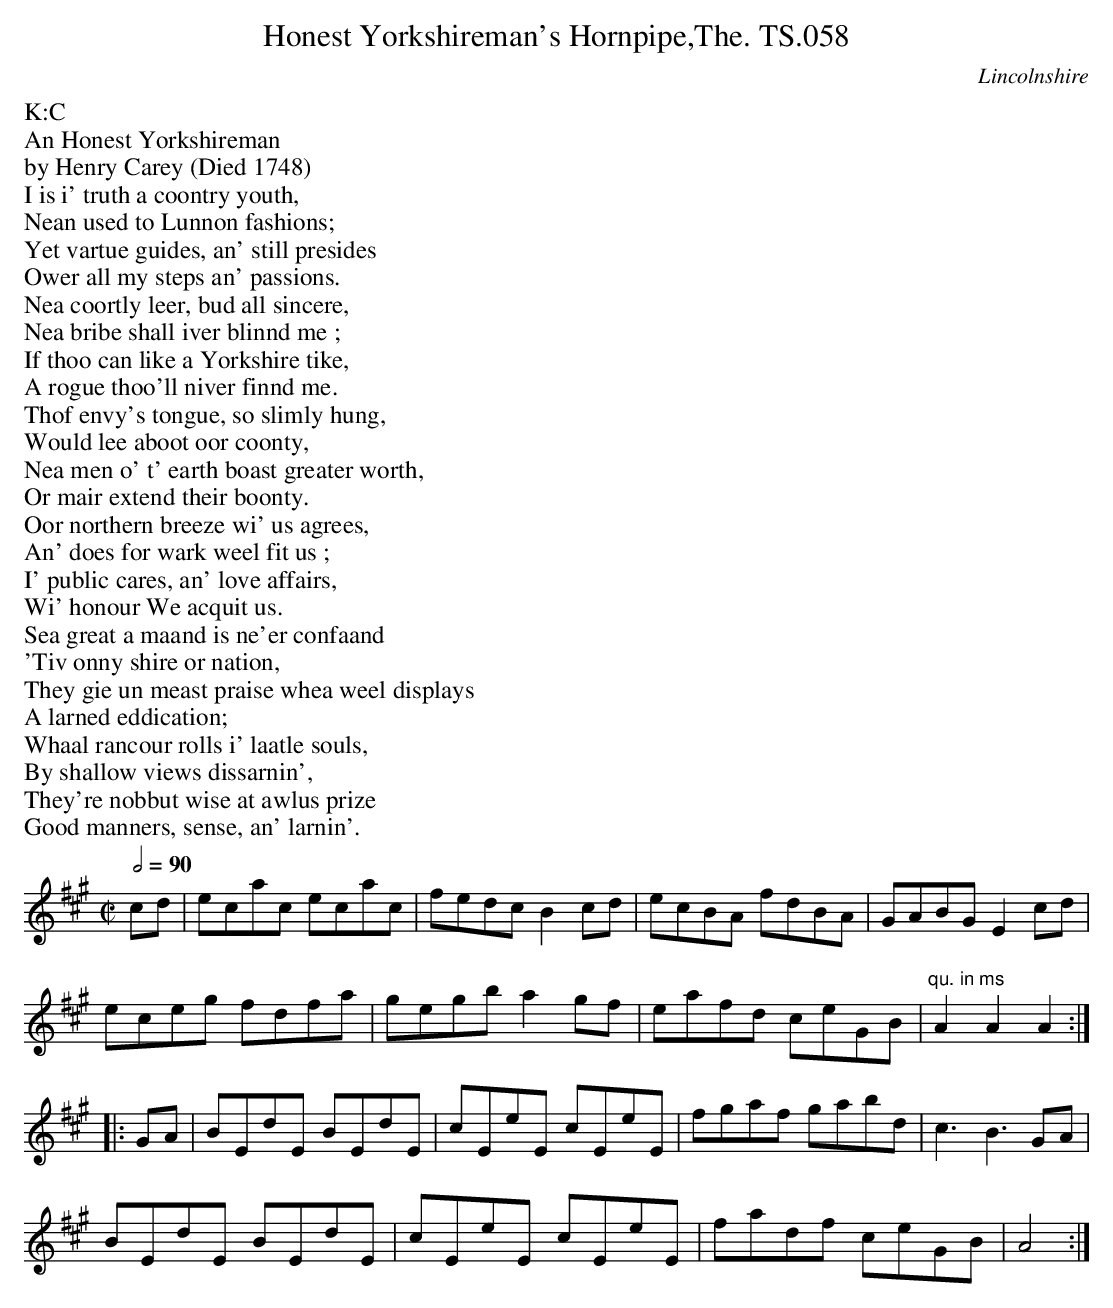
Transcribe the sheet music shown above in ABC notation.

X:1
T:Honest Yorkshireman's Hornpipe,The. TS.058
L:1/8
M:C|
O:Lincolnshire
Q:1/2=90
K:A
%%begintext
K:C
An Honest Yorkshireman
by Henry Carey (Died 1748)
I is i' truth a coontry youth,
Nean used to Lunnon fashions;
Yet vartue guides, an' still presides
Ower all my steps an' passions.
Nea coortly leer, bud all sincere,
Nea bribe shall iver blinnd me ;
If thoo can like a Yorkshire tike,
A rogue thoo'll niver finnd me.
Thof envy's tongue, so slimly hung,
Would lee aboot oor coonty,
Nea men o' t' earth boast greater worth,
Or mair extend their boonty.
Oor northern breeze wi' us agrees,
An' does for wark weel fit us ;
I' public cares, an' love affairs,
Wi' honour We acquit us.
Sea great a maand is ne'er confaand
'Tiv onny shire or nation,
They gie un meast praise whea weel displays
A larned eddication;
Whaal rancour rolls i' laatle souls,
By shallow views dissarnin',
They're nobbut wise at awlus prize
Good manners, sense, an' larnin'.
%%endtext
cd|ecac ecac|fedc B2cd|ecBA fdBA|GABGE2cd|!
eceg fdfa|gegba2gf|eafd ceGB|"qu. in ms"A2A2A2:|!
|:GA|BEdE BEdE|cEeE cEeE|fgaf gabd|c3B3 GA|!
BEdE BEdE|cEeE cEeE|fadf ceGB|A4:|
